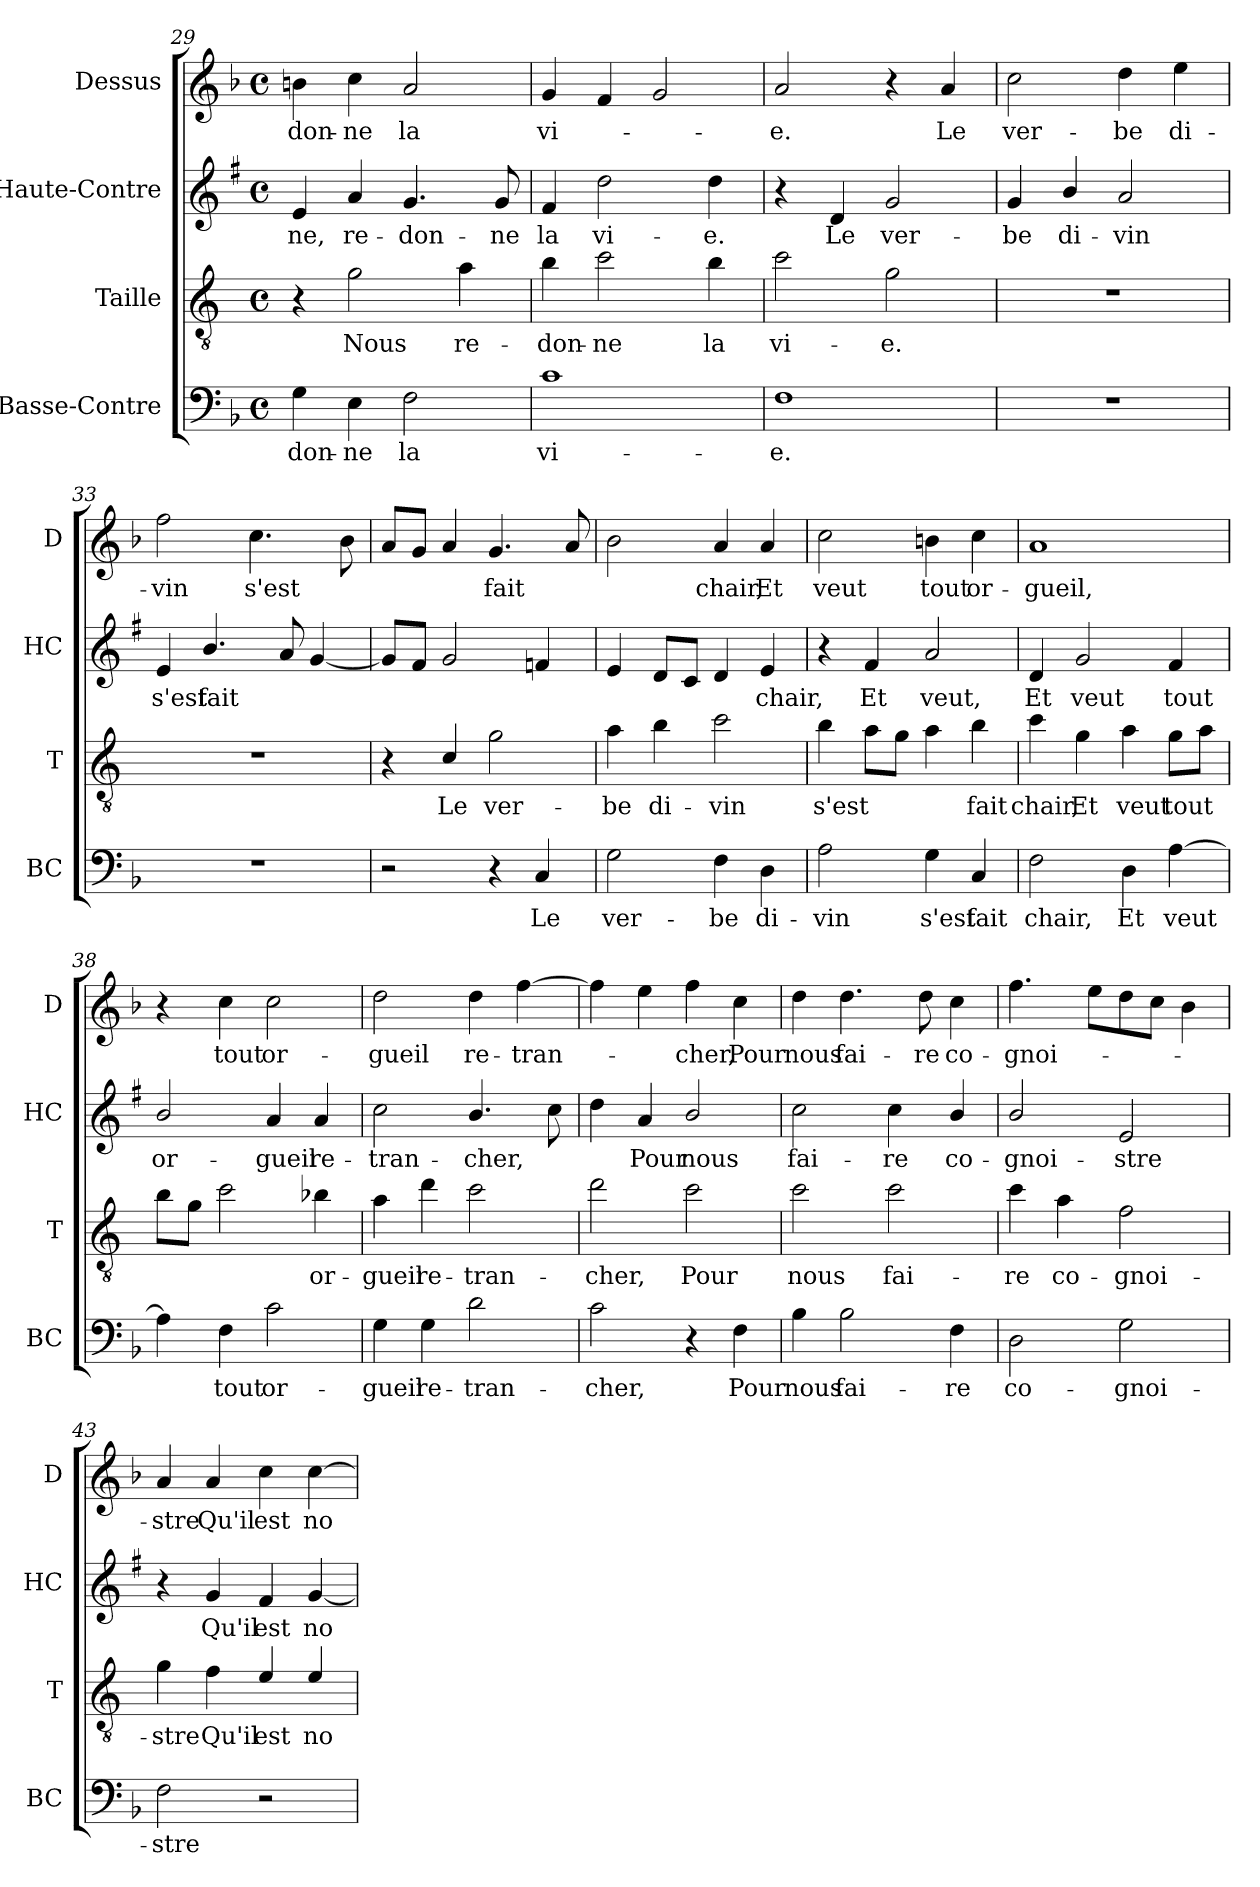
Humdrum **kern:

**kern	**text	**kern	**text	**kern	**text	**kern	**text
*part4	*part4	*part3	*part3	*part2	*part2	*part1	*part1
*staff4	*staff4	*staff3	*staff3	*staff2	*staff2	*staff1	*staff1
*I"Basse-Contre	*	*I"Taille	*	*I"Haute-Contre	*	*I"Dessus	*
*I'BC	*	*I'T	*	*I'HC	*	*I'D	*
!!LO:PB:g=z
*clefF4	*	*clefGv2	*	*clefG2	*	*clefG2	*
*	*	*ITrd4c7	*	*ITrd1c2	*	*	*
*k[b-]	*	*k[b-]	*	*k[b-]	*	*k[b-]	*
*F:	*	*F:	*	*F:	*	*F:	*
*M4/4	*	*M4/4	*	*M4/4	*	*M4/4	*
*met(c)	*	*met(c)	*	*met(c)	*	*met(c)	*
=29	=29	=29	=29	=29	=29	=29	=29
!	!LO:LY:b	!	!	!	!LO:LY:b	!	!LO:LY:b
4G\	-don-	4r	.	4d/	-ne,	4bn\	-don-
!	!LO:LY:b	!	!LO:LY:b	!	!LO:LY:b	!	!LO:LY:b
4E\	-ne	2c\	Nous	4g/	re-	4cc\	-ne
!	!LO:LY:b	!	!	!	!LO:LY:b	!	!LO:LY:b
2F\	la	.	.	4.f/	-don-	2a/	la
!	!	!	!LO:LY:b	!	!	!	!
.	.	4d\	re-	.	.	.	.
!	!	!	!	!	!LO:LY:b	!	!
.	.	.	.	8f/	-ne	.	.
=30	=30	=30	=30	=30	=30	=30	=30
!	!LO:LY:b	!	!LO:LY:b	!	!LO:LY:b	!	!LO:LY:b
1c	vi-	4e\	-don-	4e/	la	4g/	vi-
!	!	!	!LO:LY:b	!	!LO:LY:b	!	!
.	.	2f\	-ne	2cc\	vi-	4f/	.
.	.	.	.	.	.	2g/	.
!	!	!	!LO:LY:b	!	!LO:LY:b	!	!
.	.	4e\	la	4cc\	-e.	.	.
=31	=31	=31	=31	=31	=31	=31	=31
!	!LO:LY:b	!	!LO:LY:b	!	!	!	!LO:LY:b
1F	-e.	2f\	vi-	4r	.	2a/	-e.
!	!	!	!	!	!LO:LY:b	!	!
.	.	.	.	4c/	Le	.	.
!	!	!	!LO:LY:b	!	!LO:LY:b	!	!
.	.	2c\	-e.	2f/	ver-	4r	.
!	!	!	!	!	!	!	!LO:LY:b
.	.	.	.	.	.	4a/	Le
=32	=32	=32	=32	=32	=32	=32	=32
!	!	!	!	!	!LO:LY:b	!	!LO:LY:b
1r	.	1r	.	4f/	-be	2cc\	ver-
!	!	!	!	!	!LO:LY:b	!	!
.	.	.	.	4a/	di-	.	.
!	!	!	!	!	!LO:LY:b	!	!LO:LY:b
.	.	.	.	2g/	-vin	4dd\	-be
!	!	!	!	!	!	!	!LO:LY:b
.	.	.	.	.	.	4ee\	di-
=33	=33	=33	=33	=33	=33	=33	=33
!	!	!	!	!	!LO:LY:b	!	!LO:LY:b
1r	.	1r	.	4d/	s'est	2ff\	-vin
!	!	!	!	!	!LO:LY:b	!	!
.	.	.	.	4.a/	fait	.	.
!	!	!	!	!	!	!	!LO:LY:b
.	.	.	.	.	.	4.cc\	s'est
.	.	.	.	8g/	.	.	.
.	.	.	.	[4f/	.	.	.
.	.	.	.	.	.	8b-\	.
=34	=34	=34	=34	=34	=34	=34	=34
2r	.	4r	.	8f/L]	.	8a/L	.
.	.	.	.	8e/J	.	8g/J	.
!	!	!	!LO:LY:b	!	!	!	!
.	.	4F/	Le	2f/	.	4a/	.
!	!	!	!LO:LY:b	!	!	!	!LO:LY:b
4r	.	2c\	ver-	.	.	4.g/	fait
!	!LO:LY:b	!	!	!	!	!	!
4C/	Le	.	.	4e-X/	.	.	.
.	.	.	.	.	.	8a/	.
=35	=35	=35	=35	=35	=35	=35	=35
!	!LO:LY:b	!	!LO:LY:b	!	!	!	!
2G\	ver-	4d\	-be	4d/	.	2b-\	.
!	!	!	!LO:LY:b	!	!	!	!
.	.	4e\	di-	8c/L	.	.	.
.	.	.	.	8B-/J	.	.	.
!	!LO:LY:b	!	!LO:LY:b	!	!	!	!LO:LY:b
4F\	-be	2f\	-vin	4c/	.	4a/	chair,
!	!LO:LY:b	!	!	!	!LO:LY:b	!	!LO:LY:b
4D\	di-	.	.	4d/	chair,	4a/	Et
!!LO:LB:g=z
=36	=36	=36	=36	=36	=36	=36	=36
!	!LO:LY:b	!	!LO:LY:b	!	!	!	!LO:LY:b
2A\	-vin	4e\	s'est	4r	.	2cc\	veut
!	!	!	!	!	!LO:LY:b	!	!
.	.	8d\L	.	4e/	Et	.	.
.	.	8c\J	.	.	.	.	.
!	!LO:LY:b	!	!	!	!LO:LY:b	!	!LO:LY:b
4G\	s'est	4d\	.	2g/	veut,	4bn\	tout
!	!LO:LY:b	!	!LO:LY:b	!	!	!	!LO:LY:b
4C/	fait	4e\	fait	.	.	4cc\	or-
=37	=37	=37	=37	=37	=37	=37	=37
!	!LO:LY:b	!	!LO:LY:b	!	!LO:LY:b	!	!LO:LY:b
2F\	chair,	4f\	chair,	4c/	Et	1a	-gueil,
!	!	!	!LO:LY:b	!	!LO:LY:b	!	!
.	.	4c\	Et	2f/	veut	.	.
!	!LO:LY:b	!	!LO:LY:b	!	!	!	!
4D\	Et	4d\	veut	.	.	.	.
!	!LO:LY:b	!	!LO:LY:b	!	!LO:LY:b	!	!
[4A\	veut	8c\L	tout	4e/	tout	.	.
.	.	8d\J	.	.	.	.	.
=38	=38	=38	=38	=38	=38	=38	=38
!	!	!	!	!	!LO:LY:b	!	!
4A\]	.	8e\L	.	2a/	or-	4r	.
.	.	8c\J	.	.	.	.	.
!	!LO:LY:b	!	!	!	!	!	!LO:LY:b
4F\	tout	2f\	.	.	.	4cc\	tout
!	!LO:LY:b	!	!	!	!LO:LY:b	!	!LO:LY:b
2c\	or-	.	.	4g/	-gueil	2cc\	or-
!	!	!	!LO:LY:b	!	!LO:LY:b	!	!
.	.	4e-X\	or-	4g/	re-	.	.
=39	=39	=39	=39	=39	=39	=39	=39
!	!LO:LY:b	!	!LO:LY:b	!	!LO:LY:b	!	!LO:LY:b
4G\	-gueil	4d\	-gueil	2b-\	-tran-	2dd\	-gueil
!	!LO:LY:b	!	!LO:LY:b	!	!	!	!
4G\	re-	4g\	re-	.	.	.	.
!	!LO:LY:b	!	!LO:LY:b	!	!LO:LY:b	!	!LO:LY:b
2d\	-tran-	2f\	-tran-	4.a/	-cher,	4dd\	re-
!	!	!	!	!	!	!	!LO:LY:b
.	.	.	.	.	.	[4ff\	-tran-
.	.	.	.	8b-\	.	.	.
=40	=40	=40	=40	=40	=40	=40	=40
!	!LO:LY:b	!	!LO:LY:b	!	!	!	!
2c\	-cher,	2g\	-cher,	4cc\	.	4ff\]	.
!	!	!	!	!	!LO:LY:b	!	!
.	.	.	.	4g/	Pour	4ee\	.
!	!	!	!LO:LY:b	!	!LO:LY:b	!	!LO:LY:b
4r	.	2f\	Pour	2a/	nous	4ff\	-cher,
!	!LO:LY:b	!	!	!	!	!	!LO:LY:b
4F\	Pour	.	.	.	.	4cc\	Pour
=41	=41	=41	=41	=41	=41	=41	=41
!	!LO:LY:b	!	!LO:LY:b	!	!LO:LY:b	!	!LO:LY:b
4B-\	nous	2f\	nous	2b-\	fai-	4dd\	nous
!	!LO:LY:b	!	!	!	!	!	!LO:LY:b
2B-\	fai-	.	.	.	.	4.dd\	fai-
!	!	!	!LO:LY:b	!	!LO:LY:b	!	!
.	.	2f\	fai-	4b-\	-re	.	.
!	!	!	!	!	!	!	!LO:LY:b
.	.	.	.	.	.	8dd\	-re
!	!LO:LY:b	!	!	!	!LO:LY:b	!	!LO:LY:b
4F\	-re	.	.	4a/	co-	4cc\	co-
=42	=42	=42	=42	=42	=42	=42	=42
!	!LO:LY:b	!	!LO:LY:b	!	!LO:LY:b	!	!LO:LY:b
2D\	co-	4f\	-re	2a/	-gnoi-	4.ff\	-gnoi-
!	!	!	!LO:LY:b	!	!	!	!
.	.	4d\	co-	.	.	.	.
.	.	.	.	.	.	8ee\L	.
!	!LO:LY:b	!	!LO:LY:b	!	!LO:LY:b	!	!
2G\	-gnoi-	2B-\	-gnoi-	2d/	-stre	8dd\	.
.	.	.	.	.	.	8cc\J	.
.	.	.	.	.	.	4b-\	.
!!LO:LB:g=z
=43	=43	=43	=43	=43	=43	=43	=43
!	!LO:LY:b	!	!LO:LY:b	!	!	!	!LO:LY:b
2F\	-stre	4c\	-stre	4r	.	4a/	-stre
!	!	!	!LO:LY:b	!	!LO:LY:b	!	!LO:LY:b
.	.	4B-\	Qu'il	4f/	Qu'il	4a/	Qu'il
!	!	!	!LO:LY:b	!	!LO:LY:b	!	!LO:LY:b
2r	.	4A/	est	4e/	est	4cc\	est
!	!	!	!LO:LY:b	!	!LO:LY:b	!	!LO:LY:b
.	.	4A/	no-	[4f/	no-	[4cc\	no-
=	=	=	=	=	=	=	=
*-	*-	*-	*-	*-	*-	*-	*-
